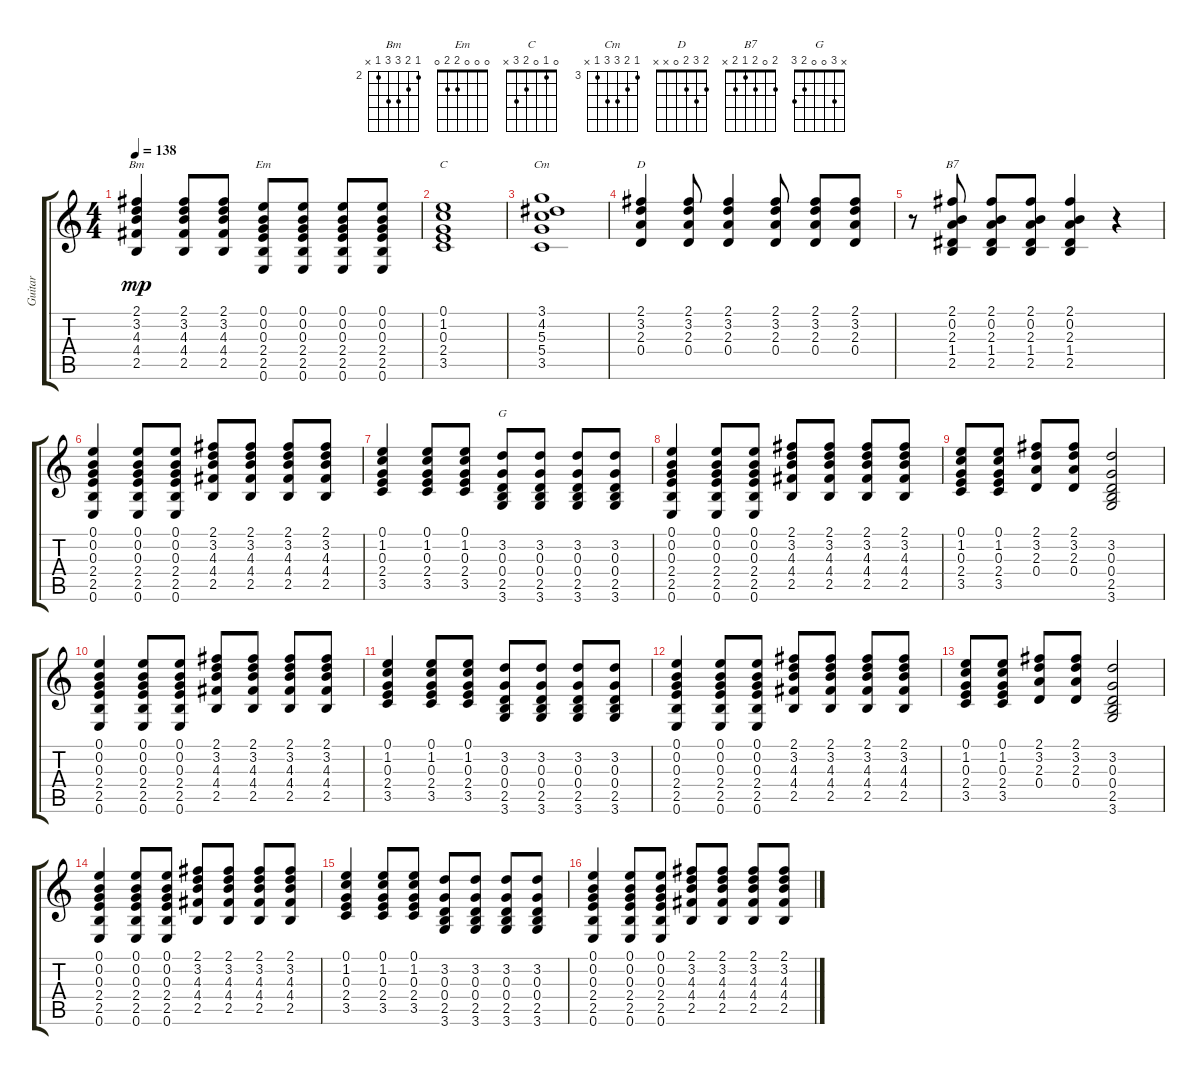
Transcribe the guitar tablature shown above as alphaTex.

\track ("Guitar" "Guitar") {instrument acousticguitarsteel}
\staff {score tabs}
\tuning (E4 B3 G3 D3 A2 E2) {hide}
\chord ("Bm" 2 3 4 4 2 x) {firstfret 2}
\chord ("Em" 0 0 0 2 2 0)
\chord ("C" 0 1 0 2 3 x)
\chord ("Cm" 3 4 5 5 3 x) {firstfret 3}
\chord ("D" 2 3 2 0 x x)
\chord ("B7" 2 0 2 1 2 x)
\chord ("G" x 3 0 0 2 3)
\ts (4 4)
\tempo 138
\clef g2
\ks c
(2.1 3.2 4.3 4.4 2.5).4{ch "Bm" dy mp} (2.1 3.2 4.3 4.4 2.5).8 (2.1 3.2 4.3 4.4 2.5).8 (0.1 0.2 0.3 2.4 2.5 0.6).8{ch "Em"} (0.1 0.2 0.3 2.4 2.5 0.6).8 (0.1 0.2 0.3 2.4 2.5 0.6).8 (0.1 0.2 0.3 2.4 2.5 0.6).8 |
(0.1 1.2 0.3 2.4 3.5).1{ch "C"} |
(3.1 4.2 5.3 5.4 3.5).1{ch "Cm"} |
(2.1 3.2 2.3 0.4).4{ch "D"} (2.1 3.2 2.3 0.4).8 (2.1 3.2 2.3 0.4).4 (2.1 3.2 2.3 0.4).8 (2.1 3.2 2.3 0.4).8 (2.1 3.2 2.3 0.4).8 |
r.8 (2.1 0.2 2.3 1.4 2.5).8{ch "B7"} (2.1 0.2 2.3 1.4 2.5).8 (2.1 0.2 2.3 1.4 2.5).8 (2.1 0.2 2.3 1.4 2.5).4 r.4 |
(0.1 0.2 0.3 2.4 2.5 0.6).4 (0.1 0.2 0.3 2.4 2.5 0.6).8 (0.1 0.2 0.3 2.4 2.5 0.6).8 (2.1 3.2 4.3 4.4 2.5).8 (2.1 3.2 4.3 4.4 2.5).8 (2.1 3.2 4.3 4.4 2.5).8 (2.1 3.2 4.3 4.4 2.5).8 |
(0.1 1.2 0.3 2.4 3.5).4 (0.1 1.2 0.3 2.4 3.5).8 (0.1 1.2 0.3 2.4 3.5).8 (3.2 0.3 0.4 2.5 3.6).8{ch "G"} (3.2 0.3 0.4 2.5 3.6).8 (3.2 0.3 0.4 2.5 3.6).8 (3.2 0.3 0.4 2.5 3.6).8 |
(0.1 0.2 0.3 2.4 2.5 0.6).4 (0.1 0.2 0.3 2.4 2.5 0.6).8 (0.1 0.2 0.3 2.4 2.5 0.6).8 (2.1 3.2 4.3 4.4 2.5).8 (2.1 3.2 4.3 4.4 2.5).8 (2.1 3.2 4.3 4.4 2.5).8 (2.1 3.2 4.3 4.4 2.5).8 |
(0.1 1.2 0.3 2.4 3.5).8 (0.1 1.2 0.3 2.4 3.5).8 (2.1 3.2 2.3 0.4).8 (2.1 3.2 2.3 0.4).8 (3.2 0.3 0.4 2.5 3.6).2 |
(0.1 0.2 0.3 2.4 2.5 0.6).4 (0.1 0.2 0.3 2.4 2.5 0.6).8 (0.1 0.2 0.3 2.4 2.5 0.6).8 (2.1 3.2 4.3 4.4 2.5).8 (2.1 3.2 4.3 4.4 2.5).8 (2.1 3.2 4.3 4.4 2.5).8 (2.1 3.2 4.3 4.4 2.5).8 |
(0.1 1.2 0.3 2.4 3.5).4 (0.1 1.2 0.3 2.4 3.5).8 (0.1 1.2 0.3 2.4 3.5).8 (3.2 0.3 0.4 2.5 3.6).8 (3.2 0.3 0.4 2.5 3.6).8 (3.2 0.3 0.4 2.5 3.6).8 (3.2 0.3 0.4 2.5 3.6).8 |
(0.1 0.2 0.3 2.4 2.5 0.6).4 (0.1 0.2 0.3 2.4 2.5 0.6).8 (0.1 0.2 0.3 2.4 2.5 0.6).8 (2.1 3.2 4.3 4.4 2.5).8 (2.1 3.2 4.3 4.4 2.5).8 (2.1 3.2 4.3 4.4 2.5).8 (2.1 3.2 4.3 4.4 2.5).8 |
(0.1 1.2 0.3 2.4 3.5).8 (0.1 1.2 0.3 2.4 3.5).8 (2.1 3.2 2.3 0.4).8 (2.1 3.2 2.3 0.4).8 (3.2 0.3 0.4 2.5 3.6).2 |
(0.1 0.2 0.3 2.4 2.5 0.6).4 (0.1 0.2 0.3 2.4 2.5 0.6).8 (0.1 0.2 0.3 2.4 2.5 0.6).8 (2.1 3.2 4.3 4.4 2.5).8 (2.1 3.2 4.3 4.4 2.5).8 (2.1 3.2 4.3 4.4 2.5).8 (2.1 3.2 4.3 4.4 2.5).8 |
(0.1 1.2 0.3 2.4 3.5).4 (0.1 1.2 0.3 2.4 3.5).8 (0.1 1.2 0.3 2.4 3.5).8 (3.2 0.3 0.4 2.5 3.6).8 (3.2 0.3 0.4 2.5 3.6).8 (3.2 0.3 0.4 2.5 3.6).8 (3.2 0.3 0.4 2.5 3.6).8 |
(0.1 0.2 0.3 2.4 2.5 0.6).4 (0.1 0.2 0.3 2.4 2.5 0.6).8 (0.1 0.2 0.3 2.4 2.5 0.6).8 (2.1 3.2 4.3 4.4 2.5).8 (2.1 3.2 4.3 4.4 2.5).8 (2.1 3.2 4.3 4.4 2.5).8 (2.1 3.2 4.3 4.4 2.5).8
